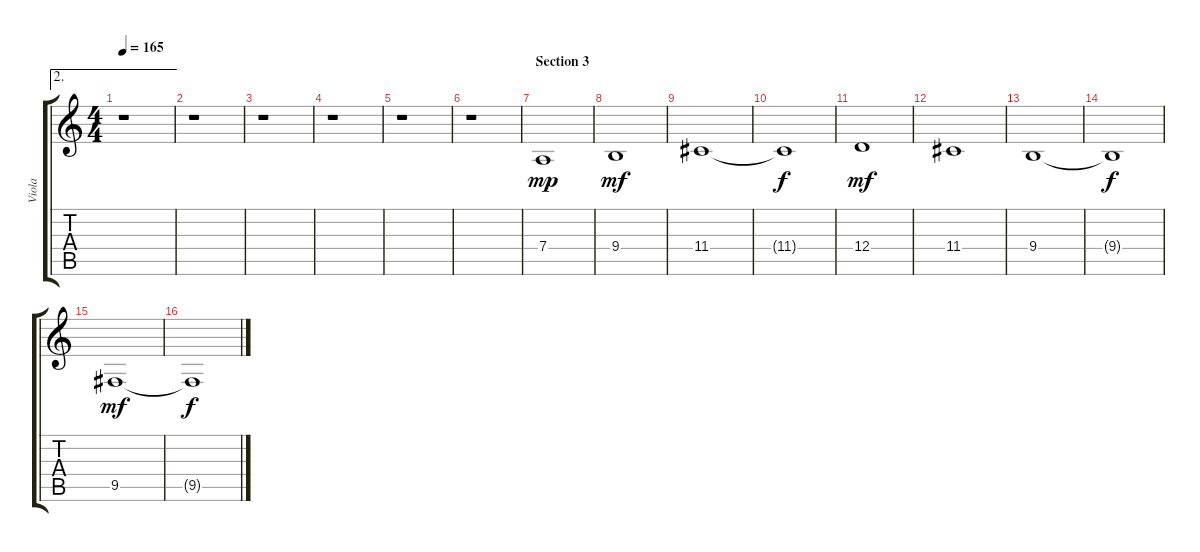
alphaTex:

\track ("Viola" "Viola") {instrument viola}
\staff {score tabs}
\tuning (E4 B3 G3 D3 A2 E2) {hide}
\ae 2
\ts (4 4)
\tempo 165
\clef g2
\ks c
r.1{dy mp} |
r.1 |
r.1 |
r.1 |
r.1 |
r.1 |
\section ("" "Section 3")
7.4.1 |
9.4.1{dy mf} |
11.4.1 |
11.4{t}.1{dy f} |
12.4.1{dy mf} |
11.4.1 |
9.4.1 |
9.4{t}.1{dy f} |
9.5.1{dy mf} |
9.5{t}.1{dy f}
